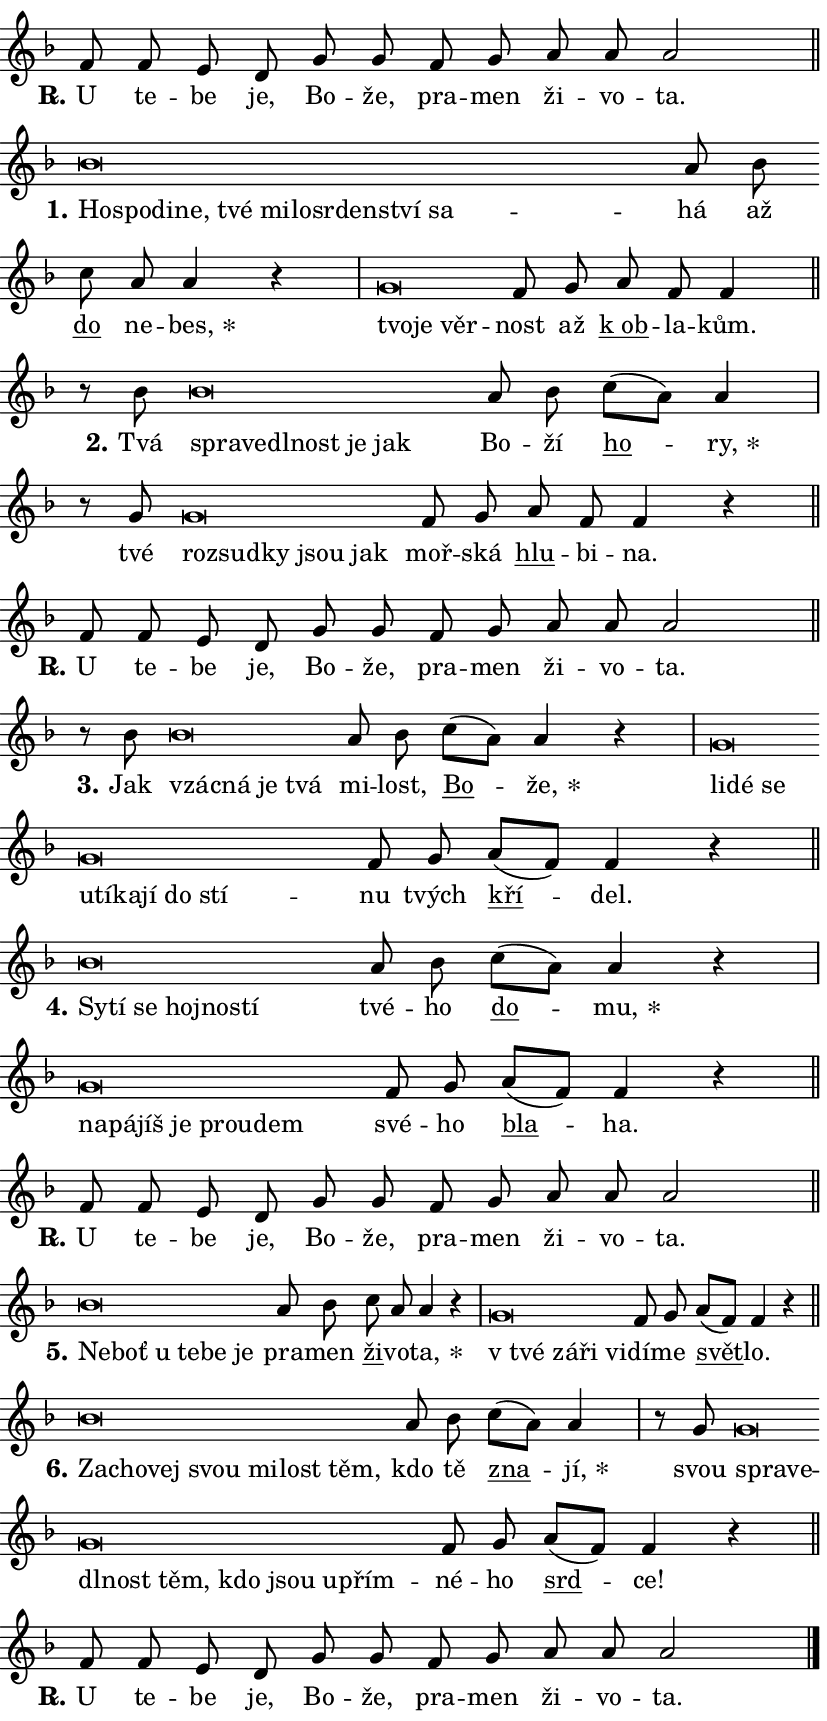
\version "2.24.0"
\header { tagline = "" }
\paper {
  indent = 0\cm
  top-margin = 0\cm
  right-margin = 0.13\cm % to fit lyric hyphens
  bottom-margin = 0\cm
  left-margin = 0\cm
  paper-width = 14\cm
  page-breaking = #ly:one-page-breaking
  system-system-spacing.basic-distance = #11
  score-system-spacing.basic-distance = #11
  ragged-last = ##f
}


%% Author: Thomas Morley
%% https://lists.gnu.org/archive/html/lilypond-user/2020-05/msg00002.html
#(define (line-position grob)
"Returns position of @var[grob} in current system:
   @code{'start}, if at first time-step
   @code{'end}, if at last time-step
   @code{'middle} otherwise
"
  (let* ((col (ly:item-get-column grob))
         (ln (ly:grob-object col 'left-neighbor))
         (rn (ly:grob-object col 'right-neighbor))
         (col-to-check-left (if (ly:grob? ln) ln col))
         (col-to-check-right (if (ly:grob? rn) rn col))
         (break-dir-left
           (and
             (ly:grob-property col-to-check-left 'non-musical #f)
             (ly:item-break-dir col-to-check-left)))
         (break-dir-right
           (and
             (ly:grob-property col-to-check-right 'non-musical #f)
             (ly:item-break-dir col-to-check-right))))
        (cond ((eqv? 1 break-dir-left) 'start)
              ((eqv? -1 break-dir-right) 'end)
              (else 'middle))))

#(define (tranparent-at-line-position vctor)
  (lambda (grob)
  "Relying on @code{line-position} select the relevant enry from @var{vctor}.
Used to determine transparency,"
    (case (line-position grob)
      ((end) (not (vector-ref vctor 0)))
      ((middle) (not (vector-ref vctor 1)))
      ((start) (not (vector-ref vctor 2))))))

noteHeadBreakVisibility =
#(define-music-function (break-visibility)(vector?)
"Makes @code{NoteHead}s transparent relying on @var{break-visibility}"
#{
  \override NoteHead.transparent =
    #(tranparent-at-line-position break-visibility)
#})

#(define delete-ledgers-for-transparent-note-heads
  (lambda (grob)
    "Reads whether a @code{NoteHead} is transparent.
If so this @code{NoteHead} is removed from @code{'note-heads} from
@var{grob}, which is supposed to be @code{LedgerLineSpanner}.
As a result ledgers are not printed for this @code{NoteHead}"
    (let* ((nhds-array (ly:grob-object grob 'note-heads))
           (nhds-list
             (if (ly:grob-array? nhds-array)
                 (ly:grob-array->list nhds-array)
                 '()))
           ;; Relies on the transparent-property being done before
           ;; Staff.LedgerLineSpanner.after-line-breaking is executed.
           ;; This is fragile ...
           (to-keep
             (remove
               (lambda (nhd)
                 (ly:grob-property nhd 'transparent #f))
               nhds-list)))
      ;; TODO find a better method to iterate over grob-arrays, similiar
      ;; to filter/remove etc for lists
      ;; For now rebuilt from scratch
      (set! (ly:grob-object grob 'note-heads)  '())
      (for-each
        (lambda (nhd)
          (ly:pointer-group-interface::add-grob grob 'note-heads nhd))
        to-keep))))

squashNotes = {
  \override NoteHead.X-extent = #'(-0.2 . 0.2)
  \override NoteHead.Y-extent = #'(-0.75 . 0)
  \override NoteHead.stencil =
    #(lambda (grob)
       (let ((pos (ly:grob-property grob 'staff-position)))
         (begin
           (if (< pos -7) (display "ERROR: Lower brevis then expected\n") (display ""))
           (if (<= pos -6) ly:text-interface::print ly:note-head::print))))
}
unSquashNotes = {
  \revert NoteHead.X-extent
  \revert NoteHead.Y-extent
  \revert NoteHead.stencil
}

hideNotes = \noteHeadBreakVisibility #begin-of-line-visible
unHideNotes = \noteHeadBreakVisibility #all-visible

% work-around for resetting accidentals
% https://lilypond.org/doc/v2.23/Documentation/notation/displaying-rhythms#unmetered-music
cadenzaMeasure = {
  \cadenzaOff
  \partial 1024 s1024
  \cadenzaOn
}

#(define-markup-command (accent layout props text) (markup?)
  "Underline accented syllable"
  (interpret-markup layout props
    #{\markup \override #'(offset . 4.3) \underline { #text }#}))

responsum = \markup \concat {
  "R" \hspace #-1.05 \path #0.1 #'((moveto 0 0.07) (lineto 0.9 0.8)) \hspace #0.05 "."
}

spaceSize = #0.6828661417322834 % exact space size for TeX Gyre Schola

\layout {
  \context {
    \Staff
    \remove "Time_signature_engraver"
    \override LedgerLineSpanner.after-line-breaking = #delete-ledgers-for-transparent-note-heads
  }
  \context {
    \Lyrics {
      \override LyricSpace.minimum-distance = \spaceSize
      \override LyricText.font-name = #"TeX Gyre Schola"
      \override LyricText.font-size = 1
      \override StanzaNumber.font-name = #"TeX Gyre Schola Bold"
      \override StanzaNumber.font-size = 1
    }
  }
  \context {
    \Score 
    \override NoteHead.text =
      #(lambda (grob) 
        (let ((pos (ly:grob-property grob 'staff-position)))
          #{\markup {
            \combine
              \halign #-0.55 \raise #(if (= pos -6) 0 0.5) \override #'(thickness . 2) \draw-line #'(3.2 . 0)
              \musicglyph "noteheads.sM1"
          }#}))
  }
}

% magnetic-lyrics.ily
%
%   written by
%     Jean Abou Samra <jean@abou-samra.fr>
%     Werner Lemberg <wl@gnu.org>
%
%   adapted by
%     Jiri Hon <jiri.hon@gmail.com>
%
% Version 2022-Apr-15

% https://www.mail-archive.com/lilypond-user@gnu.org/msg149350.html

#(define (Left_hyphen_pointer_engraver context)
   "Collect syllable-hyphen-syllable occurrences in lyrics and store
them in properties.  This engraver only looks to the left.  For
example, if the lyrics input is @code{foo -- bar}, it does the
following.

@itemize @bullet
@item
Set the @code{text} property of the @code{LyricHyphen} grob between
@q{foo} and @q{bar} to @code{foo}.

@item
Set the @code{left-hyphen} property of the @code{LyricText} grob with
text @q{foo} to the @code{LyricHyphen} grob between @q{foo} and
@q{bar}.
@end itemize

Use this auxiliary engraver in combination with the
@code{lyric-@/text::@/apply-@/magnetic-@/offset!} hook."
   (let ((hyphen #f)
         (text #f))
     (make-engraver
      (acknowledgers
       ((lyric-syllable-interface engraver grob source-engraver)
        (set! text grob)))
      (end-acknowledgers
       ((lyric-hyphen-interface engraver grob source-engraver)
        ;(when (not (grob::has-interface grob 'lyric-space-interface))
          (set! hyphen grob)));)
      ((stop-translation-timestep engraver)
       (when (and text hyphen)
         (ly:grob-set-object! text 'left-hyphen hyphen))
       (set! text #f)
       (set! hyphen #f)))))

#(define (lyric-text::apply-magnetic-offset! grob)
   "If the space between two syllables is less than the value in
property @code{LyricText@/.details@/.squash-threshold}, move the right
syllable to the left so that it gets concatenated with the left
syllable.

Use this function as a hook for
@code{LyricText@/.after-@/line-@/breaking} if the
@code{Left_@/hyphen_@/pointer_@/engraver} is active."
   (let ((hyphen (ly:grob-object grob 'left-hyphen #f)))
     (when hyphen
       (let ((left-text (ly:spanner-bound hyphen LEFT)))
         (when (grob::has-interface left-text 'lyric-syllable-interface)
           (let* ((common (ly:grob-common-refpoint grob left-text X))
                  (this-x-ext (ly:grob-extent grob common X))
                  (left-x-ext
                   (begin
                     ;; Trigger magnetism for left-text.
                     (ly:grob-property left-text 'after-line-breaking)
                     (ly:grob-extent left-text common X)))
                  ;; `delta` is the gap width between two syllables.
                  (delta (- (interval-start this-x-ext)
                            (interval-end left-x-ext)))
                  (details (ly:grob-property grob 'details))
                  (threshold (assoc-get 'squash-threshold details 0.2)))
             (when (< delta threshold)
               (let* (;; We have to manipulate the input text so that
                      ;; ligatures crossing syllable boundaries are not
                      ;; disabled.  For languages based on the Latin
                      ;; script this is essentially a beautification.
                      ;; However, for non-Western scripts it can be a
                      ;; necessity.
                      (lt (ly:grob-property left-text 'text))
                      (rt (ly:grob-property grob 'text))
                      (is-space (grob::has-interface hyphen 'lyric-space-interface))
                      (space (if is-space " " ""))
                      (extra-delta (if is-space spaceSize 0))
                      ;; Append new syllable.
                      (ltrt-space (if (and (string? lt) (string? rt))
                                (string-append lt space rt)
                                (make-concat-markup (list lt space rt))))
                      ;; Right-align `ltrt` to the right side.
                      (ltrt-space-markup (grob-interpret-markup
                               grob
                               (make-translate-markup
                                (cons (interval-length this-x-ext) 0)
                                (make-right-align-markup ltrt-space)))))
                 (begin
                   ;; Don't print `left-text`.
                   (ly:grob-set-property! left-text 'stencil #f)
                   ;; Set text and stencil (which holds all collected
                   ;; syllables so far) and shift it to the left.
                   (ly:grob-set-property! grob 'text ltrt-space)
                   (ly:grob-set-property! grob 'stencil ltrt-space-markup)
                   (ly:grob-translate-axis! grob (- (- delta extra-delta)) X))))))))))


#(define (lyric-hyphen::displace-bounds-first grob)
   ;; Make very sure this callback isn't triggered too early.
   (let ((left (ly:spanner-bound grob LEFT))
         (right (ly:spanner-bound grob RIGHT)))
     (ly:grob-property left 'after-line-breaking)
     (ly:grob-property right 'after-line-breaking)
     (ly:lyric-hyphen::print grob)))

squashThreshold = #0.4

\layout {
  \context {
    \Lyrics
    \consists #Left_hyphen_pointer_engraver
    \override LyricText.after-line-breaking =
      #lyric-text::apply-magnetic-offset!
    \override LyricHyphen.stencil = #lyric-hyphen::displace-bounds-first
    \override LyricText.details.squash-threshold = \squashThreshold
    \override LyricHyphen.minimum-distance = 0
    \override LyricHyphen.minimum-length = \squashThreshold
  }
}

squashText = \override LyricText.details.squash-threshold = 9999
unSquashText = \override LyricText.details.squash-threshold = \squashThreshold

leftText = \override LyricText.self-alignment-X = #LEFT
unLeftText = \revert LyricText.self-alignment-X

starOffset = #(lambda (grob) 
                (let ((x_offset (ly:self-alignment-interface::aligned-on-x-parent grob)))
                  (if (= x_offset 0) 0 (+ x_offset 1.2))))

star = #(define-music-function (syllable)(string?)
"Append star separator at the end of a syllable"
#{
  \once \override LyricText.X-offset = #starOffset
  \lyricmode { \markup {
    #syllable
    \override #'((font-name . "TeX Gyre Schola Bold")) \hspace #0.2 \lower #0.65 \larger "*"
  } }
#})

starAccent = #(define-music-function (syllable)(string?)
"Append star separator at the end of a syllable and make accent"
#{
  \once \override LyricText.X-offset = #starOffset
  \lyricmode { \markup {
    \accent #syllable
    \override #'((font-name . "TeX Gyre Schola Bold")) \hspace #0.2 \lower #0.65 \larger "*"
  } }
#})

breath = #(define-music-function (syllable)(string?)
"Append breathing indicator at the end of a syllable"
#{
  \lyricmode { \markup { #syllable "+" } }
#})

optionalBreath = #(define-music-function (syllable)(string?)
"Append optional breathing indicator at the end of a syllable"
#{
  \lyricmode { \markup { #syllable "(+)" } }
#})


\score {
    <<
        \new Voice = "melody" { \cadenzaOn \key f \major \relative { f'8 f e d \bar "" g g \bar "" f g a a a2 \cadenzaMeasure \bar "||" \break } }
        \new Lyrics \lyricsto "melody" { \lyricmode { \set stanza = \responsum
U te -- be je, Bo -- že, pra -- men ži -- vo -- ta. } }
    >>
    \layout {}
}

\score {
    <<
        \new Voice = "melody" { \cadenzaOn \key f \major \relative { \squashNotes bes'\breve*1/16 \hideNotes \breve*1/16 \bar "" \breve*1/16 \bar "" \breve*1/16 \bar "" \breve*1/16 \bar "" \breve*1/16 \bar "" \breve*1/16 \bar "" \breve*1/16 \bar "" \breve*1/16 \bar "" \breve*1/16 \breve*1/16 \bar "" \unHideNotes \unSquashNotes a8 bes \bar "" c a a4 r \cadenzaMeasure \bar "|" \squashNotes g\breve*1/16 \hideNotes \breve*1/16 \breve*1/16 \bar "" \unHideNotes \unSquashNotes f8 g \bar "" a f f4 \cadenzaMeasure \bar "||" \break } }
        \new Lyrics \lyricsto "melody" { \lyricmode { \set stanza = "1."
\leftText Ho -- \squashText spo -- di -- ne, tvé mi -- lo -- sr -- den -- ství sa -- \unLeftText \unSquashText há až \markup \accent do ne -- \star bes, \leftText tvo -- \squashText je věr -- \unLeftText \unSquashText nost až \markup \accent "k ob" -- la -- kům. } }
    >>
    \layout {}
}

\score {
    <<
        \new Voice = "melody" { \cadenzaOn \key f \major \relative { r8 bes'8 \squashNotes bes\breve*1/16 \hideNotes \breve*1/16 \bar "" \breve*1/16 \bar "" \breve*1/16 \bar "" \breve*1/16 \breve*1/16 \bar "" \unHideNotes \unSquashNotes a8 bes \bar "" c[( a)] a4 \cadenzaMeasure \bar "|" r8 g8 \squashNotes g\breve*1/16 \hideNotes \breve*1/16 \bar "" \breve*1/16 \bar "" \breve*1/16 \breve*1/16 \bar "" \unHideNotes \unSquashNotes f8 g \bar "" a f f4 r \cadenzaMeasure \bar "||" \break } }
        \new Lyrics \lyricsto "melody" { \lyricmode { \set stanza = "2."
Tvá \leftText spra -- \squashText ve -- dl -- nost je jak \unLeftText \unSquashText Bo -- ží \markup \accent ho -- \star ry, tvé \leftText roz -- \squashText sud -- ky jsou jak \unLeftText \unSquashText moř -- ská \markup \accent hlu -- bi -- na. } }
    >>
    \layout {}
}

\score {
    <<
        \new Voice = "melody" { \cadenzaOn \key f \major \relative { f'8 f e d \bar "" g g \bar "" f g a a a2 \cadenzaMeasure \bar "||" \break } }
        \new Lyrics \lyricsto "melody" { \lyricmode { \set stanza = \responsum
U te -- be je, Bo -- že, pra -- men ži -- vo -- ta. } }
    >>
    \layout {}
}

\score {
    <<
        \new Voice = "melody" { \cadenzaOn \key f \major \relative { r8 bes'8 \squashNotes bes\breve*1/16 \hideNotes \breve*1/16 \bar "" \breve*1/16 \breve*1/16 \bar "" \unHideNotes \unSquashNotes a8 bes \bar "" c[( a)] a4 r \cadenzaMeasure \bar "|" \squashNotes g\breve*1/16 \hideNotes \breve*1/16 \bar "" \breve*1/16 \bar "" \breve*1/16 \bar "" \breve*1/16 \bar "" \breve*1/16 \bar "" \breve*1/16 \bar "" \breve*1/16 \breve*1/16 \bar "" \unHideNotes \unSquashNotes f8 g \bar "" a[( f)] f4 r \cadenzaMeasure \bar "||" \break } }
        \new Lyrics \lyricsto "melody" { \lyricmode { \set stanza = "3."
Jak \leftText vzác -- \squashText ná je tvá \unLeftText \unSquashText mi -- lost, \markup \accent Bo -- \star že, \leftText li -- \squashText dé se u -- tí -- ka -- jí do stí -- \unLeftText \unSquashText nu tvých \markup \accent kří -- del. } }
    >>
    \layout {}
}

\score {
    <<
        \new Voice = "melody" { \cadenzaOn \key f \major \relative { \squashNotes bes'\breve*1/16 \hideNotes \breve*1/16 \bar "" \breve*1/16 \bar "" \breve*1/16 \bar "" \breve*1/16 \breve*1/16 \bar "" \unHideNotes \unSquashNotes a8 bes \bar "" c[( a)] a4 r \cadenzaMeasure \bar "|" \squashNotes g\breve*1/16 \hideNotes \breve*1/16 \bar "" \breve*1/16 \bar "" \breve*1/16 \bar "" \breve*1/16 \breve*1/16 \bar "" \unHideNotes \unSquashNotes f8 g \bar "" a[( f)] f4 r \cadenzaMeasure \bar "||" \break } }
        \new Lyrics \lyricsto "melody" { \lyricmode { \set stanza = "4."
\leftText Sy -- \squashText tí se hoj -- no -- stí \unLeftText \unSquashText tvé -- ho \markup \accent do -- \star mu, \leftText na -- \squashText pá -- jíš je prou -- dem \unLeftText \unSquashText své -- ho \markup \accent bla -- ha. } }
    >>
    \layout {}
}

\score {
    <<
        \new Voice = "melody" { \cadenzaOn \key f \major \relative { f'8 f e d \bar "" g g \bar "" f g a a a2 \cadenzaMeasure \bar "||" \break } }
        \new Lyrics \lyricsto "melody" { \lyricmode { \set stanza = \responsum
U te -- be je, Bo -- že, pra -- men ži -- vo -- ta. } }
    >>
    \layout {}
}

\score {
    <<
        \new Voice = "melody" { \cadenzaOn \key f \major \relative { \squashNotes bes'\breve*1/16 \hideNotes \breve*1/16 \bar "" \breve*1/16 \bar "" \breve*1/16 \bar "" \breve*1/16 \breve*1/16 \bar "" \unHideNotes \unSquashNotes a8 bes \bar "" c a a4 r \cadenzaMeasure \bar "|" \squashNotes g\breve*1/16 \hideNotes \breve*1/16 \bar "" \breve*1/16 \breve*1/16 \bar "" \unHideNotes \unSquashNotes f8 g \bar "" a[( f)] f4 r \cadenzaMeasure \bar "||" \break } }
        \new Lyrics \lyricsto "melody" { \lyricmode { \set stanza = "5."
\leftText Ne -- \squashText boť u te -- be je \unLeftText \unSquashText pra -- men \markup \accent ži -- vo -- \star ta, \leftText "v tvé" \squashText zá -- ři vi -- \unLeftText \unSquashText dí -- me \markup \accent svět -- lo. } }
    >>
    \layout {}
}

\score {
    <<
        \new Voice = "melody" { \cadenzaOn \key f \major \relative { \squashNotes bes'\breve*1/16 \hideNotes \breve*1/16 \bar "" \breve*1/16 \bar "" \breve*1/16 \bar "" \breve*1/16 \bar "" \breve*1/16 \breve*1/16 \bar "" \unHideNotes \unSquashNotes a8 bes \bar "" c[( a)] a4 \cadenzaMeasure \bar "|" r8 g8 \squashNotes g\breve*1/16 \hideNotes \breve*1/16 \bar "" \breve*1/16 \bar "" \breve*1/16 \bar "" \breve*1/16 \bar "" \breve*1/16 \bar "" \breve*1/16 \bar "" \breve*1/16 \breve*1/16 \bar "" \unHideNotes \unSquashNotes f8 g \bar "" a[( f)] f4 r \cadenzaMeasure \bar "||" \break } }
        \new Lyrics \lyricsto "melody" { \lyricmode { \set stanza = "6."
\leftText Za -- \squashText cho -- vej svou mi -- lost těm, \unLeftText \unSquashText kdo tě \markup \accent zna -- \star jí, svou \leftText spra -- \squashText ve -- dl -- nost těm, kdo jsou u -- přím -- \unLeftText \unSquashText né -- ho \markup \accent srd -- ce! } }
    >>
    \layout {}
}

\score {
    <<
        \new Voice = "melody" { \cadenzaOn \key f \major \relative { f'8 f e d \bar "" g g \bar "" f g a a a2 \cadenzaMeasure \bar "||" \break } \bar "|." }
        \new Lyrics \lyricsto "melody" { \lyricmode { \set stanza = \responsum
U te -- be je, Bo -- že, pra -- men ži -- vo -- ta. } }
    >>
    \layout {}
}
